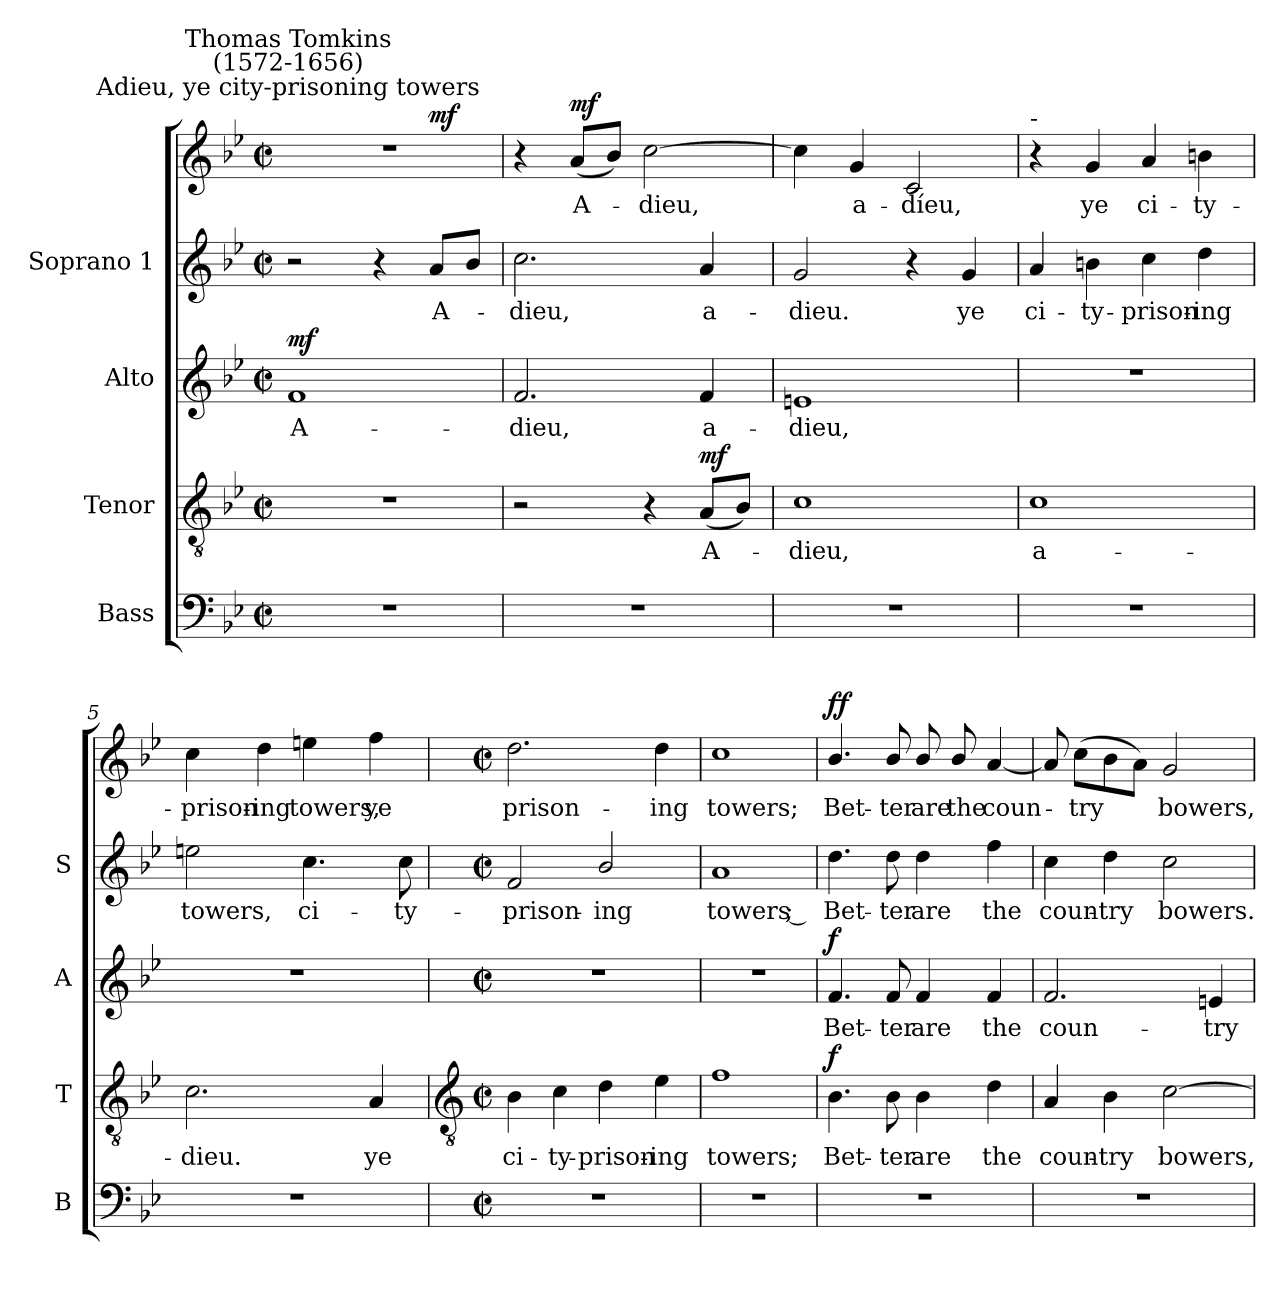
**kern	**kern	**text	**dynam	**kern	**text	**dynam	**kern	**text	**kern	**text	**dynam
*part4	*part3	*part3	*part3	*part2	*part2	*part2	*part1	*part1	*part1	*part1	*part1
*staff5	*staff4	*staff4	*staff4	*staff3	*staff3	*staff3	*staff2	*staff2	*staff1	*staff1	*staff1/2
*I"Bass	*I"Tenor	*	*	*I"Alto	*	*	*I"Soprano 1	*	*	*	*
*I'B	*I'T	*	*	*I'A	*	*	*I'S	*	*	*	*
*clefF4	*clefGv2	*	*	*clefG2	*	*	*clefG2	*	*clefG2	*	*
*k[b-e-]	*k[b-e-]	*	*	*k[b-e-]	*	*	*k[b-e-]	*	*k[b-e-]	*	*
*B-:	*B-:	*	*	*B-:	*	*	*B-:	*	*B-:	*	*
*M2/2	*M2/2	*	*	*M2/2	*	*	*M2/2	*	*M2/2	*	*
*met(c|)	*met(c|)	*	*	*met(c|)	*	*	*met(c|)	*	*met(c|)	*	*
=1	=1	=1	=1	=1	=1	=1	=1	=1	=1	=1	=1
!	!	!	!	!	!	!	!	!	!LO:TX:a:cj:t=Adieu, ye city-prisoning towers	!	!
!	!	!	!	!	!	!	!	!	!LO:TX:a:cj:t=Thomas Tomkins\n(1572-1656)	!	!
!	!	!	!	!	!LO:LY:b	!LO:DY:b	!	!	!	!	!
1r	1r	.	.	1f	A-	mf	2r	.	1r	.	.
.	.	.	.	.	.	.	4r	.	.	.	.
!	!	!	!	!	!	!	!	!LO:LY:b	!	!	!LO:DY:b=2
.	.	.	.	.	.	.	8aL	A-	.	.	mf
.	.	.	.	.	.	.	8b-J	.	.	.	.
=2	=2	=2	=2	=2	=2	=2	=2	=2	=2	=2	=2
!	!	!	!	!	!LO:LY:b	!	!	!LO:LY:b	!	!	!
1r	2r	.	.	2.f	-dieu,	.	2.cc	dieu,	4r	.	.
!	!	!	!	!	!	!	!	!	!	!LO:LY:b	!LO:DY:b
.	.	.	.	.	.	.	.	.	(<8aL	A-	mf
.	.	.	.	.	.	.	.	.	8b-J)	.	.
!	!	!	!	!	!	!	!	!	!	!LO:LY:b	!
.	4r	.	.	.	.	.	.	.	[2cc	dieu,	.
!	!	!LO:LY:b	!LO:DY:b	!	!LO:LY:b	!	!	!LO:LY:b	!	!	!
.	(<8AL	A-	mf	4f	a-	.	4a	a-	.	.	.
.	8B-J)	.	.	.	.	.	.	.	.	.	.
=3	=3	=3	=3	=3	=3	=3	=3	=3	=3	=3	=3
!	!	!LO:LY:b	!	!	!LO:LY:b	!	!	!LO:LY:b	!	!	!
1r	1c	dieu,	.	1en	-dieu,	.	2g	dieu.	4cc]	.	.
!	!	!	!	!	!	!	!	!	!	!LO:LY:b	!
.	.	.	.	.	.	.	.	.	4g	-a-	.
!	!	!	!	!	!	!	!	!	!	!LO:LY:b	!
.	.	.	.	.	.	.	4r	.	2c	-díeu,	.
!	!	!	!	!	!	!	!	!LO:LY:b	!	!	!
.	.	.	.	.	.	.	4g	ye	.	.	.
=4	=4	=4	=4	=4	=4	=4	=4	=4	=4	=4	=4
!	!	!	!	!	!	!	!	!	!LO:TX:a:t=-	!	!
!	!	!LO:LY:b	!	!	!	!	!	!LO:LY:b	!	!	!
1r	1c	a-	.	1r	.	.	4a	-ci-	4r	.	.
!	!	!	!	!	!	!	!	!LO:LY:b	!	!LO:LY:b	!
.	.	.	.	.	.	.	4bn	-ty-	4g	ye	.
!	!	!	!	!	!	!	!	!LO:LY:b	!	!LO:LY:b	!
.	.	.	.	.	.	.	4cc	-prison-	4a	ci-	.
!	!	!	!	!	!	!	!	!LO:LY:b	!	!LO:LY:b	!
.	.	.	.	.	.	.	4dd	-ing	4bn	-ty-	.
=5	=5	=5	=5	=5	=5	=5	=5	=5	=5	=5	=5
!	!	!LO:LY:b	!	!	!	!	!	!LO:LY:b	!	!LO:LY:b	!
1r	2.c	-dieu.	.	1r	.	.	2een	towers,	4cc	prison-	.
!	!	!	!	!	!	!	!	!	!	!LO:LY:b	!
.	.	.	.	.	.	.	.	.	4dd	-ing	.
!	!	!	!	!	!	!	!	!LO:LY:b	!	!LO:LY:b	!
.	.	.	.	.	.	.	4.cc	ci-	4een	towers,	.
!	!	!LO:LY:b	!	!	!	!	!	!	!	!LO:LY:b	!
.	4A	ye	.	.	.	.	.	.	4ff	ye	.
!	!	!	!	!	!	!	!	!LO:LY:b	!	!	!
.	.	.	.	.	.	.	8cc	-ty-	.	.	.
!!LO:LB:g=z
=6	=6	=6	=6	=6	=6	=6	=6	=6	=6	=6	=6
*	*clefGv2	*	*	*	*	*	*	*	*	*	*
*M2/2	*M2/2	*	*	*M2/2	*	*	*M2/2	*	*M2/2	*	*
*met(c|)	*met(c|)	*	*	*met(c|)	*	*	*met(c|)	*	*met(c|)	*	*
!	!	!LO:LY:b	!	!	!	!	!	!LO:LY:b	!	!LO:LY:b	!
1r	4B-	ci-	.	1r	.	.	2f	prison-	2.dd	-prison-	.
!	!	!LO:LY:b	!	!	!	!	!	!	!	!	!
.	4c	-ty-	.	.	.	.	.	.	.	.	.
!	!	!LO:LY:b	!	!	!	!	!	!LO:LY:b	!	!	!
.	4d	-prison-	.	.	.	.	2b-/	-ing	.	.	.
!	!	!LO:LY:b	!	!	!	!	!	!	!	!LO:LY:b	!
.	4e-	-ing	.	.	.	.	.	.	4dd	-ing	.
=7	=7	=7	=7	=7	=7	=7	=7	=7	=7	=7	=7
!	!	!LO:LY:b	!	!	!	!	!	!LO:LY:b	!	!LO:LY:b	!
1r	1f	towers;	.	1r	.	.	1a	towers ;	1cc	towers;	.
=8	=8	=8	=8	=8	=8	=8	=8	=8	=8	=8	=8
!	!	!LO:LY:b	!LO:DY:b	!	!LO:LY:b	!LO:DY:b	!	!LO:LY:b	!	!LO:LY:b	!LO:DY:b=2
!	!	!	!	!	!	!	!	!	!	!	!LO:DY:n=1:b
1r	4.B-	Bet-	f	4.f	Bet-	f	4.dd	Bet-	4.b-/	Bet-	f f
!	!	!LO:LY:b	!	!	!LO:LY:b	!	!	!LO:LY:b	!	!LO:LY:b	!
.	8B-	-ter	.	8f	-ter	.	8dd	-ter	8b-/	-ter	.
!	!	!LO:LY:b	!	!	!LO:LY:b	!	!	!LO:LY:b	!	!LO:LY:b	!
.	4B-	are	.	4f	are	.	4dd	are	8b-/	are	.
!	!	!	!	!	!	!	!	!	!	!LO:LY:b	!
.	.	.	.	.	.	.	.	.	8b-/	the	.
!	!	!LO:LY:b	!	!	!LO:LY:b	!	!	!LO:LY:b	!	!LO:LY:b	!
.	4d	the	.	4f	the	.	4ff	the	[4a	coun-	.
=9	=9	=9	=9	=9	=9	=9	=9	=9	=9	=9	=9
!	!	!LO:LY:b	!	!	!LO:LY:b	!	!	!LO:LY:b	!	!	!
1r	4A	coun-	.	2.f	coun-	.	4cc	coun-	8a]	.	.
!	!	!	!	!	!	!	!	!	!	!LO:LY:b	!
.	.	.	.	.	.	.	.	.	(>8ccL	try	.
!	!	!LO:LY:b	!	!	!	!	!	!LO:LY:b	!	!	!
.	4B-	-try	.	.	.	.	4dd	-try	8b-	.	.
.	.	.	.	.	.	.	.	.	8aJ)	.	.
!	!	!LO:LY:b	!	!	!	!	!	!LO:LY:b	!	!LO:LY:b	!
.	[2c	bowers,	.	.	.	.	2cc	bowers.	2g	bowers,	.
!	!	!	!	!	!LO:LY:b	!	!	!	!	!	!
.	.	.	.	4en	-try	.	.	.	.	.	.
=	=	=	=	=	=	=	=	=	=	=	=
*-	*-	*-	*-	*-	*-	*-	*-	*-	*-	*-	*-
